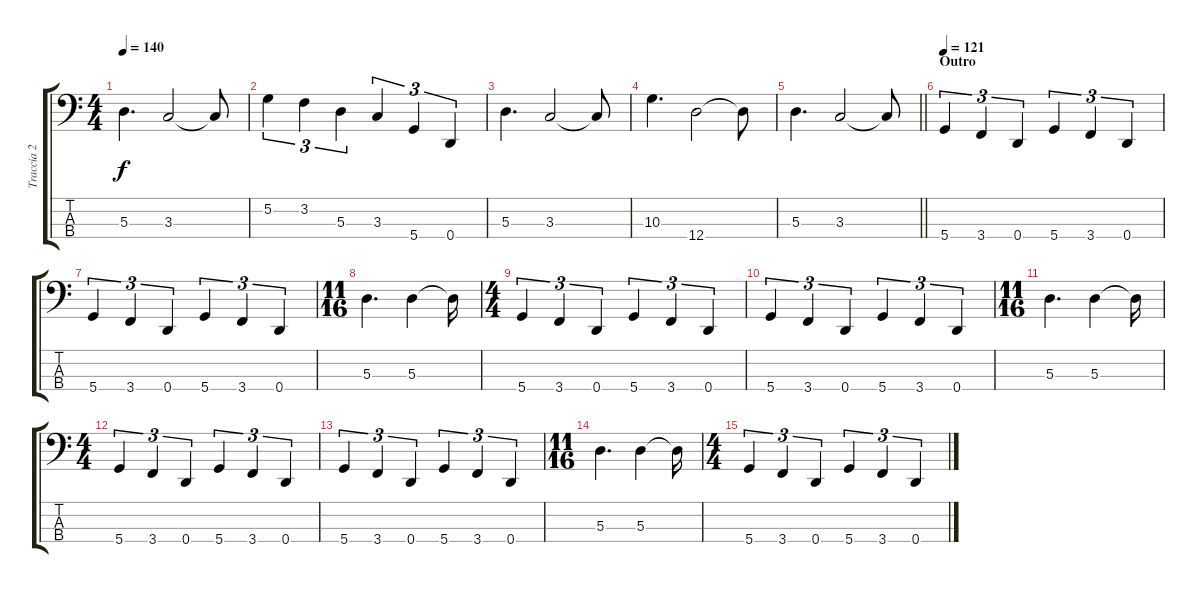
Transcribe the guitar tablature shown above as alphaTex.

\track ("Traccia 2" "Traccia 2") {instrument slapbass1}
\staff {score tabs}
\tuning (G2 D2 A1 D1) {hide}
\ts (4 4)
\tempo 140
\clef f4
\ks c
5.3.4{d dy f} 3.3.2 3.3{t}.8 |
5.2.4{tu (3 2)} 3.2.4{tu (3 2)} 5.3.4{tu (3 2)} 3.3.4{tu (3 2)} 5.4.4{tu (3 2)} 0.4.4{tu (3 2)} |
5.3.4{d} 3.3.2 3.3{t}.8 |
10.3.4{d} 12.4.2 12.4{t}.8 |
\barLineRight lightlight
5.3.4{d} 3.3.2 3.3{t}.8 |
\section ("" "Outro")
\tempo 121
5.4.4{tu (3 2)} 3.4.4{tu (3 2)} 0.4.4{tu (3 2)} 5.4.4{tu (3 2)} 3.4.4{tu (3 2)} 0.4.4{tu (3 2)} |
5.4.4{tu (3 2)} 3.4.4{tu (3 2)} 0.4.4{tu (3 2)} 5.4.4{tu (3 2)} 3.4.4{tu (3 2)} 0.4.4{tu (3 2)} |
\ts (11 16)
5.3.4{d} 5.3.4 5.3{t}.16 |
\ts (4 4)
5.4.4{tu (3 2)} 3.4.4{tu (3 2)} 0.4.4{tu (3 2)} 5.4.4{tu (3 2)} 3.4.4{tu (3 2)} 0.4.4{tu (3 2)} |
5.4.4{tu (3 2)} 3.4.4{tu (3 2)} 0.4.4{tu (3 2)} 5.4.4{tu (3 2)} 3.4.4{tu (3 2)} 0.4.4{tu (3 2)} |
\ts (11 16)
5.3.4{d} 5.3.4 5.3{t}.16 |
\ts (4 4)
5.4.4{tu (3 2)} 3.4.4{tu (3 2)} 0.4.4{tu (3 2)} 5.4.4{tu (3 2)} 3.4.4{tu (3 2)} 0.4.4{tu (3 2)} |
5.4.4{tu (3 2)} 3.4.4{tu (3 2)} 0.4.4{tu (3 2)} 5.4.4{tu (3 2)} 3.4.4{tu (3 2)} 0.4.4{tu (3 2)} |
\ts (11 16)
5.3.4{d} 5.3.4 5.3{t}.16 |
\ts (4 4)
5.4.4{tu (3 2)} 3.4.4{tu (3 2)} 0.4.4{tu (3 2)} 5.4.4{tu (3 2)} 3.4.4{tu (3 2)} 0.4.4{tu (3 2)}
